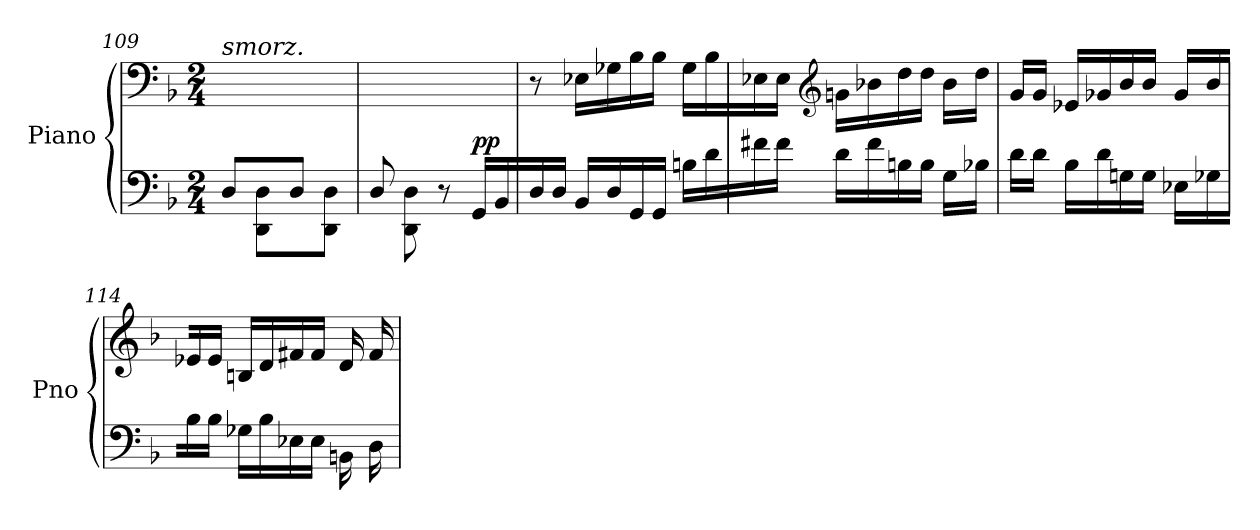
**kern	**kern	**dynam
*part1	*part1	*part1
*staff2	*staff1	*staff1/2
*I"Piano	*	*
*I'Pno	*	*
*clefF4	*clefF4	*
*k[b-]	*k[b-]	*
*M2/4	*M2/4	*
=109	=109	=109
*^	*	*
!	!	!LO:TX:a:i:t=smorz.	!
8D/L	8ryy	8ryy	.
8ryy	8DD\ 8D\L	8ryy	.
8D/J	8ryy	8ryy	.
8ryy	8DD\ 8D\J	8ryy	.
!!LO:LB:g=z
=110	=110	=110	=110
8D/	8ryy	8ryy	.
4.ryy	8DD\ 8D\	8ryy	.
.	8r	4ryy	.
!	!	!	!LO:DY:a=2
.	16GG/LL	.	pp
.	16BB-/	.	.
*v	*v	*	*
=111	=111	=111
16D/	8r	.
16D/JJ	.	.
16BB-/LL	16E-X\LL	.
16D/	16G-X\	.
16GG/	16B-\	.
16GG/JJ	16B-\JJ	.
16Bn\LL	16G-\LL	.
16d\	16B-\	.
=112	=112	=112
16f#X\	16E-X\	.
16f#\JJ	16E-\JJ	.
*	*clefG2	*
16d\LL	16gn\LL	.
16f#\	16b-X\	.
16Bn\	16dd\	.
16B\JJ	16dd\JJ	.
16G\LL	16b-\LL	.
16B-X\JJ	16dd\JJ	.
!!LO:LB:g=z
=113	=113	=113
16d\LL	16g/LL	.
16d\JJ	16g/JJ	.
16B-\LL	16e-X/LL	.
16d\	16g-X/	.
16Gn\	16b-/	.
16G\JJ	16b-/JJ	.
16E-X\LL	16g-/LL	.
16G-X\	16b-/	.
=114	=114	=114
16B-\	16e-X/	.
16B-\JJ	16e-/JJ	.
16G-X\LL	16Bn/LL	.
16B-\	16d/	.
16E-X\	16f#X/	.
16E-\JJ	16f#/JJ	.
16BBn\LL	16d/LL	.
16D\	16f#/	.
=	=	=
*-	*-	*-
